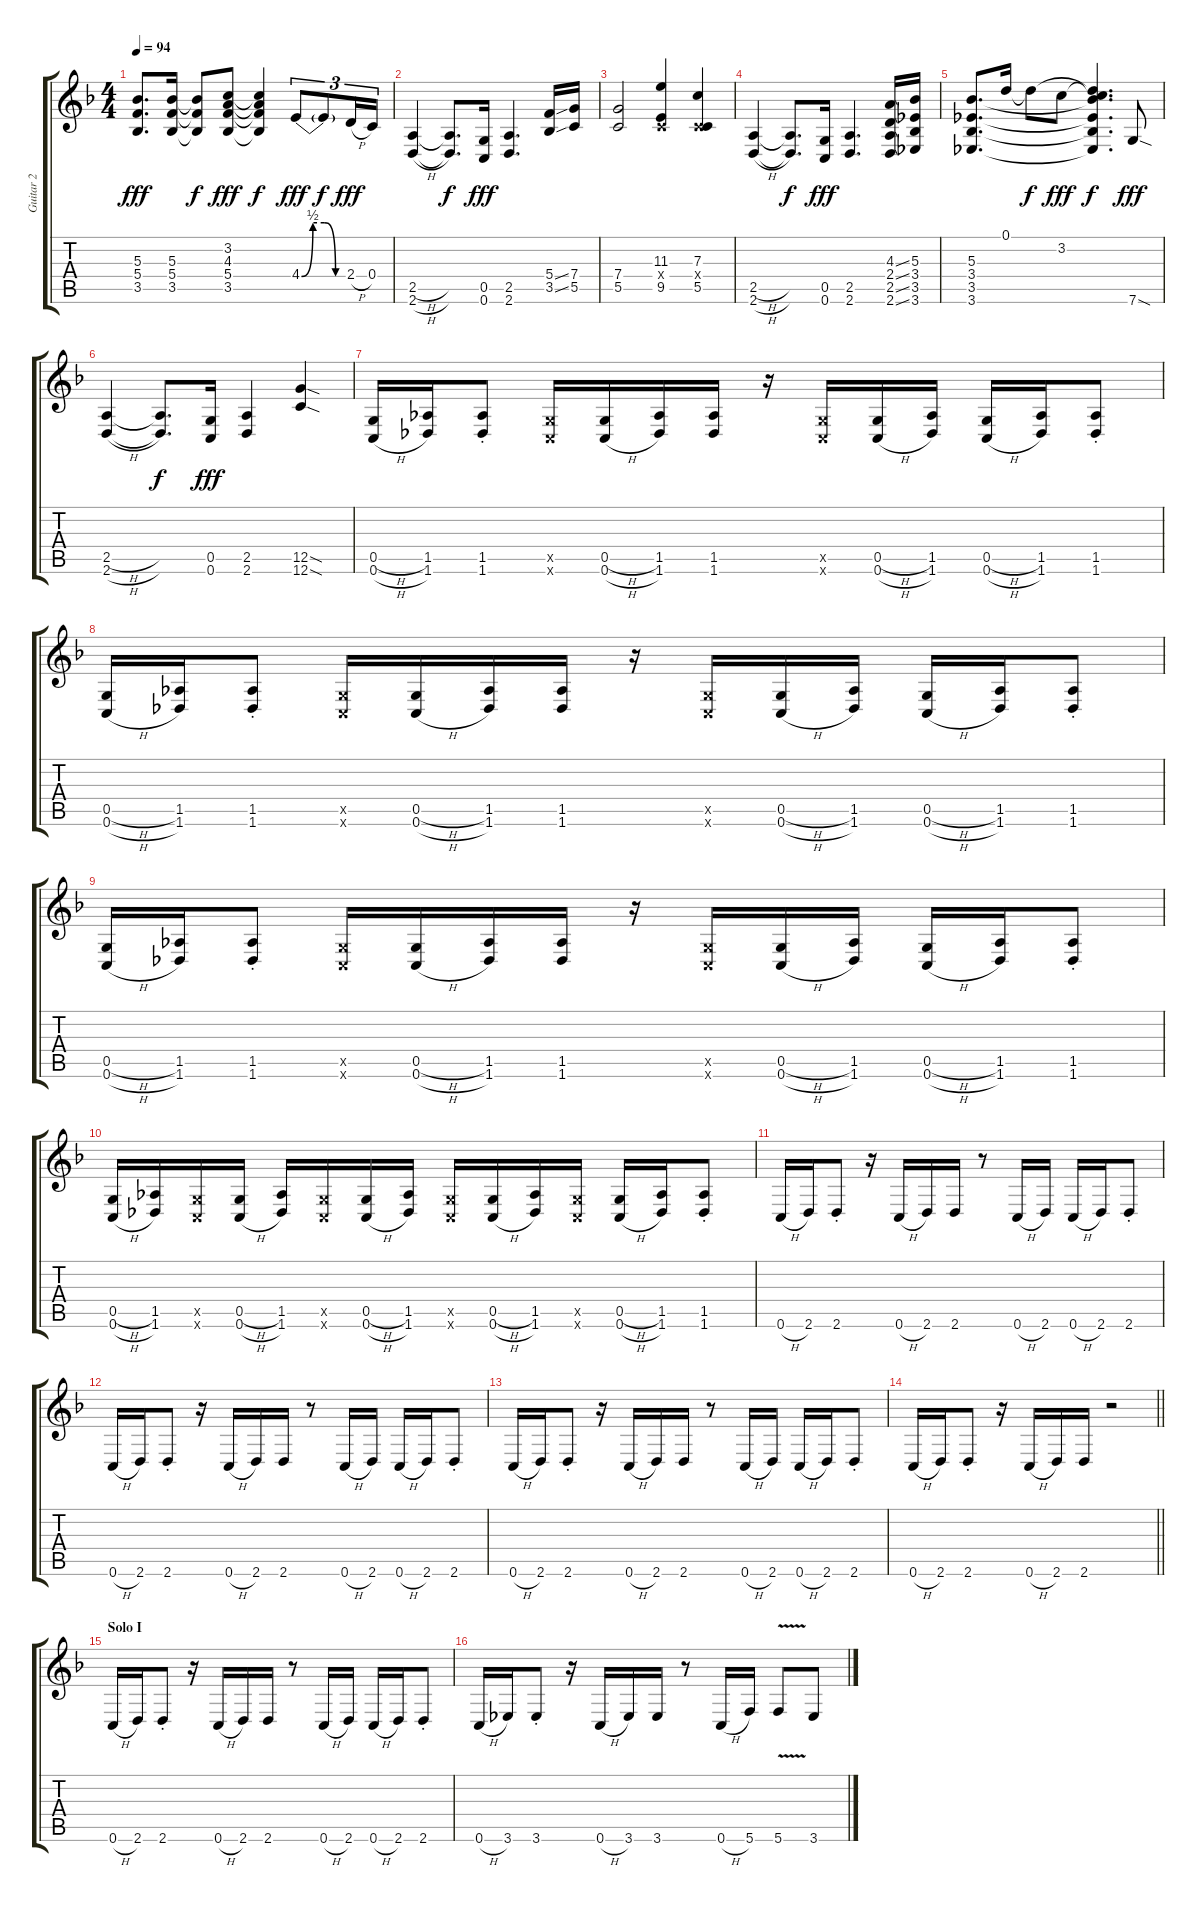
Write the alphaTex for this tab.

\track ("Guitar 2" "Guitar 2") {instrument distortionguitar}
\staff {score tabs}
\tuning (D4 A3 F3 C3 G2 C2) {hide}
\ts (4 4)
\tempo 94
\clef g2
\ks f
(5.3 5.4 3.5).8{d dy fff} (5.3 5.4 3.5).16 (5.3{t} 5.4{t} 3.5{t}).8{dy f} (3.2 4.3 5.4 3.5).8{dy fff} (3.2{t} 4.3{t} 5.4{t} 3.5{t}).4{dy f} 4.4{be (custom 0 0 15 2 30 2 45 0 60 0)}.8{tu (3 2) dy fff} 4.4{t}.8{tu (3 2) dy f} 2.4{h}.16{tu (3 2) dy fff} 0.4.16{tu (3 2)} |
(2.5{h} 2.6{h}).4 (2.5{t} 2.6{t}).8{d dy f} (0.5 0.6).16{dy fff} (2.5 2.6).4{d} (5.4{ss} 3.5{ss}).16 (7.4 5.5).16 |
(7.4 5.5).2 (11.3 0.4{x} 9.5).4 (7.3 0.4{x} 5.5).4 |
(2.5{h} 2.6{h}).4 (2.5{t} 2.6{t}).8{d dy f} (0.5 0.6).16{dy fff} (2.5 2.6).4{d} (4.3{ss} 2.4{ss} 2.5{ss} 2.6{ss}).16 (5.3 3.4 3.5 3.6).16 |
(5.3 3.4 3.5 3.6).8{d} 0.1.16 0.1{t}.8{dy f} 3.2.8{dy fff} (0.1{t} 3.2{t} 5.3{t} 3.4{t} 3.5{t} 3.6{t}).4{d dy f} 7.6{sod}.8{dy fff} |
(2.5{h} 2.6{h}).4 (2.5{t} 2.6{t}).8{d dy f} (0.5 0.6).16{dy fff} (2.5 2.6).4 (12.5{sod} 12.6{sod}).4 |
(0.5{h} 0.6{h}).16 (1.5 1.6).16 (1.5{st} 1.6{st}).8 (0.5{x} 0.6{x}).16 (0.5{h} 0.6{h}).16 (1.5 1.6).16 (1.5 1.6).16 r.16 (0.5{x} 0.6{x}).16 (0.5{h} 0.6{h}).16 (1.5 1.6).16 (0.5{h} 0.6{h}).16 (1.5 1.6).16 (1.5{st} 1.6{st}).8 |
(0.5{h} 0.6{h}).16 (1.5 1.6).16 (1.5{st} 1.6{st}).8 (0.5{x} 0.6{x}).16 (0.5{h} 0.6{h}).16 (1.5 1.6).16 (1.5 1.6).16 r.16 (0.5{x} 0.6{x}).16 (0.5{h} 0.6{h}).16 (1.5 1.6).16 (0.5{h} 0.6{h}).16 (1.5 1.6).16 (1.5{st} 1.6{st}).8 |
(0.5{h} 0.6{h}).16 (1.5 1.6).16 (1.5{st} 1.6{st}).8 (0.5{x} 0.6{x}).16 (0.5{h} 0.6{h}).16 (1.5 1.6).16 (1.5 1.6).16 r.16 (0.5{x} 0.6{x}).16 (0.5{h} 0.6{h}).16 (1.5 1.6).16 (0.5{h} 0.6{h}).16 (1.5 1.6).16 (1.5{st} 1.6{st}).8 |
(0.5{h} 0.6{h}).16 (1.5 1.6).16 (0.5{x} 0.6{x}).16 (0.5{h} 0.6{h}).16 (1.5 1.6).16 (0.5{x} 0.6{x}).16 (0.5{h} 0.6{h}).16 (1.5 1.6).16 (0.5{x} 0.6{x}).16 (0.5{h} 0.6{h}).16 (1.5 1.6).16 (0.5{x} 0.6{x}).16 (0.5{h} 0.6{h}).16 (1.5 1.6).16 (1.5{st} 1.6{st}).8 |
0.6{h}.16 2.6.16 2.6{st}.8 r.16 0.6{h}.16 2.6.16 2.6.16 r.8 0.6{h}.16 2.6.16 0.6{h}.16 2.6.16 2.6{st}.8 |
0.6{h}.16 2.6.16 2.6{st}.8 r.16 0.6{h}.16 2.6.16 2.6.16 r.8 0.6{h}.16 2.6.16 0.6{h}.16 2.6.16 2.6{st}.8 |
0.6{h}.16 2.6.16 2.6{st}.8 r.16 0.6{h}.16 2.6.16 2.6.16 r.8 0.6{h}.16 2.6.16 0.6{h}.16 2.6.16 2.6{st}.8 |
\barLineRight lightlight
0.6{h}.16 2.6.16 2.6{st}.8 r.16 0.6{h}.16 2.6.16 2.6.16 r.2 |
\section ("" "Solo I")
0.6{h}.16 2.6.16 2.6{st}.8 r.16 0.6{h}.16 2.6.16 2.6.16 r.8 0.6{h}.16 2.6.16 0.6{h}.16 2.6.16 2.6{st}.8 |
0.6{h}.16 3.6.16 3.6{st}.8 r.16 0.6{h}.16 3.6.16 3.6.16 r.8 0.6{h}.16 5.6.16 5.6{v}.8 3.6.8
